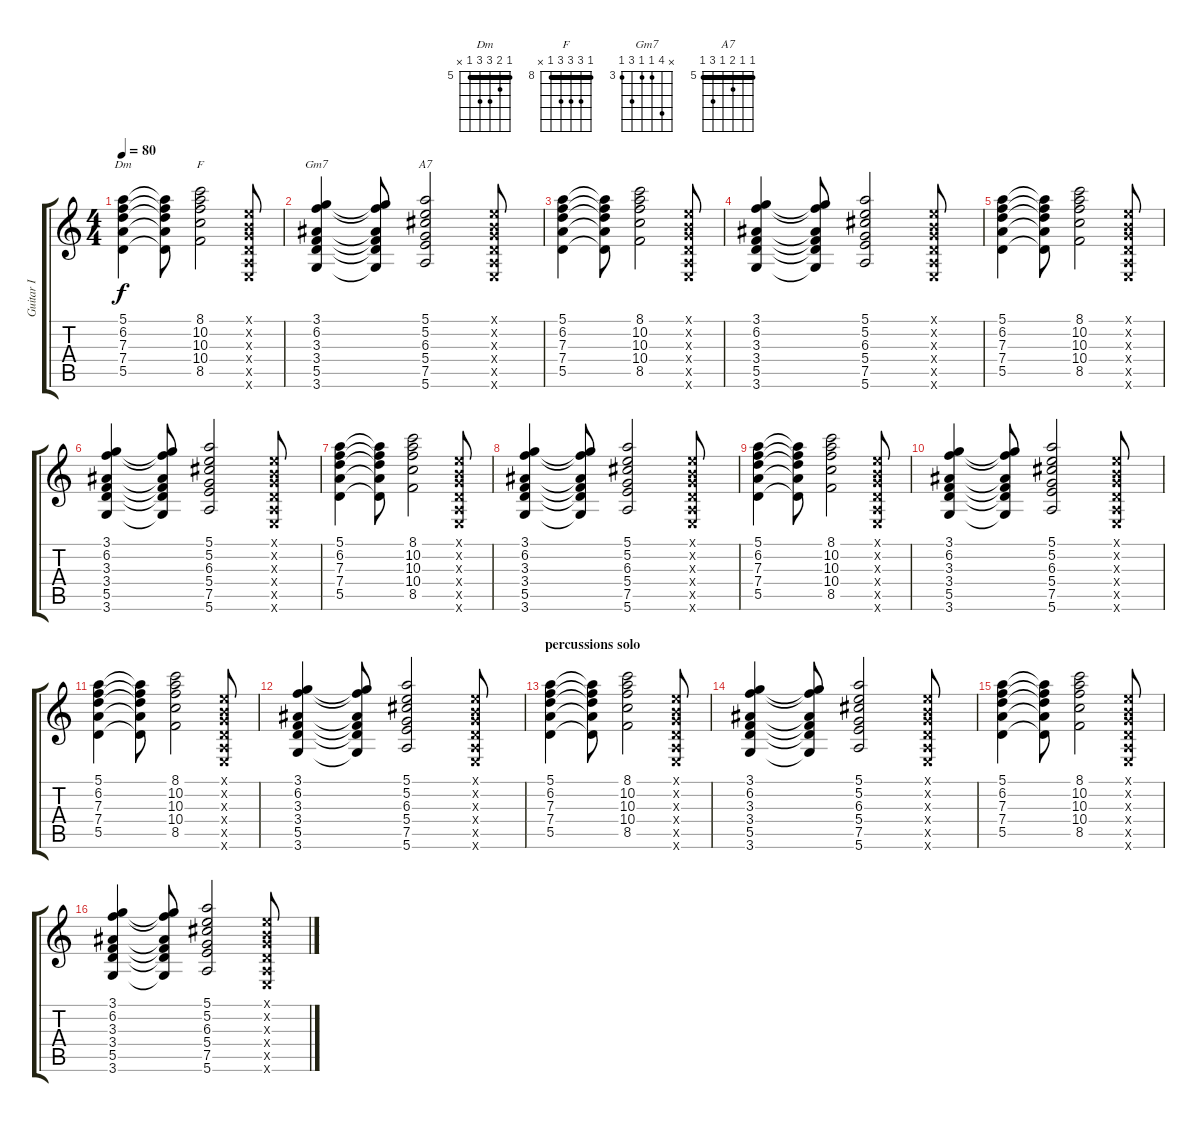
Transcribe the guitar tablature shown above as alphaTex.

\track ("Guitar I" "Guitar I") {instrument acousticguitarnylon}
\staff {score tabs}
\tuning (E4 B3 G3 D3 A2 E2) {hide}
\chord ("Dm" 5 6 7 7 5 x) {firstfret 5 barre 5}
\chord ("F" 8 10 10 10 8 x) {firstfret 8 barre 8}
\chord ("Gm7" x 6 3 3 5 3) {firstfret 3}
\chord ("A7" 5 5 6 5 7 5) {firstfret 5 barre 5}
\ts (4 4)
\tempo 80
\clef g2
\ks aminor
(5.1 6.2 7.3 7.4 5.5).4{ch "Dm" dy f} (5.1{t} 6.2{t} 7.3{t} 7.4{t} 5.5{t}).8 (8.1 10.2 10.3 10.4 8.5).2{ch "F"} (0.1{x} 0.2{x} 0.3{x} 0.4{x} 0.5{x} 0.6{x}).8 |
(3.1 6.2 3.3 3.4 5.5 3.6).4{ch "Gm7"} (3.1{t} 6.2{t} 3.3{t} 3.4{t} 5.5{t} 3.6{t}).8 (5.1 5.2 6.3 5.4 7.5 5.6).2{ch "A7"} (0.1{x} 0.2{x} 0.3{x} 0.4{x} 0.5{x} 0.6{x}).8 |
(5.1 6.2 7.3 7.4 5.5).4 (5.1{t} 6.2{t} 7.3{t} 7.4{t} 5.5{t}).8 (8.1 10.2 10.3 10.4 8.5).2 (0.1{x} 0.2{x} 0.3{x} 0.4{x} 0.5{x} 0.6{x}).8 |
(3.1 6.2 3.3 3.4 5.5 3.6).4 (3.1{t} 6.2{t} 3.3{t} 3.4{t} 5.5{t} 3.6{t}).8 (5.1 5.2 6.3 5.4 7.5 5.6).2 (0.1{x} 0.2{x} 0.3{x} 0.4{x} 0.5{x} 0.6{x}).8 |
(5.1 6.2 7.3 7.4 5.5).4 (5.1{t} 6.2{t} 7.3{t} 7.4{t} 5.5{t}).8 (8.1 10.2 10.3 10.4 8.5).2 (0.1{x} 0.2{x} 0.3{x} 0.4{x} 0.5{x} 0.6{x}).8 |
(3.1 6.2 3.3 3.4 5.5 3.6).4 (3.1{t} 6.2{t} 3.3{t} 3.4{t} 5.5{t} 3.6{t}).8 (5.1 5.2 6.3 5.4 7.5 5.6).2 (0.1{x} 0.2{x} 0.3{x} 0.4{x} 0.5{x} 0.6{x}).8 |
(5.1 6.2 7.3 7.4 5.5).4 (5.1{t} 6.2{t} 7.3{t} 7.4{t} 5.5{t}).8 (8.1 10.2 10.3 10.4 8.5).2 (0.1{x} 0.2{x} 0.3{x} 0.4{x} 0.5{x} 0.6{x}).8 |
(3.1 6.2 3.3 3.4 5.5 3.6).4 (3.1{t} 6.2{t} 3.3{t} 3.4{t} 5.5{t} 3.6{t}).8 (5.1 5.2 6.3 5.4 7.5 5.6).2 (0.1{x} 0.2{x} 0.3{x} 0.4{x} 0.5{x} 0.6{x}).8 |
(5.1 6.2 7.3 7.4 5.5).4 (5.1{t} 6.2{t} 7.3{t} 7.4{t} 5.5{t}).8 (8.1 10.2 10.3 10.4 8.5).2 (0.1{x} 0.2{x} 0.3{x} 0.4{x} 0.5{x} 0.6{x}).8 |
(3.1 6.2 3.3 3.4 5.5 3.6).4 (3.1{t} 6.2{t} 3.3{t} 3.4{t} 5.5{t} 3.6{t}).8 (5.1 5.2 6.3 5.4 7.5 5.6).2 (0.1{x} 0.2{x} 0.3{x} 0.4{x} 0.5{x} 0.6{x}).8 |
(5.1 6.2 7.3 7.4 5.5).4 (5.1{t} 6.2{t} 7.3{t} 7.4{t} 5.5{t}).8 (8.1 10.2 10.3 10.4 8.5).2 (0.1{x} 0.2{x} 0.3{x} 0.4{x} 0.5{x} 0.6{x}).8 |
(3.1 6.2 3.3 3.4 5.5 3.6).4 (3.1{t} 6.2{t} 3.3{t} 3.4{t} 5.5{t} 3.6{t}).8 (5.1 5.2 6.3 5.4 7.5 5.6).2 (0.1{x} 0.2{x} 0.3{x} 0.4{x} 0.5{x} 0.6{x}).8 |
\section ("" "percussions solo")
(5.1 6.2 7.3 7.4 5.5).4 (5.1{t} 6.2{t} 7.3{t} 7.4{t} 5.5{t}).8 (8.1 10.2 10.3 10.4 8.5).2 (0.1{x} 0.2{x} 0.3{x} 0.4{x} 0.5{x} 0.6{x}).8 |
(3.1 6.2 3.3 3.4 5.5 3.6).4 (3.1{t} 6.2{t} 3.3{t} 3.4{t} 5.5{t} 3.6{t}).8 (5.1 5.2 6.3 5.4 7.5 5.6).2 (0.1{x} 0.2{x} 0.3{x} 0.4{x} 0.5{x} 0.6{x}).8 |
(5.1 6.2 7.3 7.4 5.5).4 (5.1{t} 6.2{t} 7.3{t} 7.4{t} 5.5{t}).8 (8.1 10.2 10.3 10.4 8.5).2 (0.1{x} 0.2{x} 0.3{x} 0.4{x} 0.5{x} 0.6{x}).8 |
(3.1 6.2 3.3 3.4 5.5 3.6).4 (3.1{t} 6.2{t} 3.3{t} 3.4{t} 5.5{t} 3.6{t}).8 (5.1 5.2 6.3 5.4 7.5 5.6).2 (0.1{x} 0.2{x} 0.3{x} 0.4{x} 0.5{x} 0.6{x}).8
